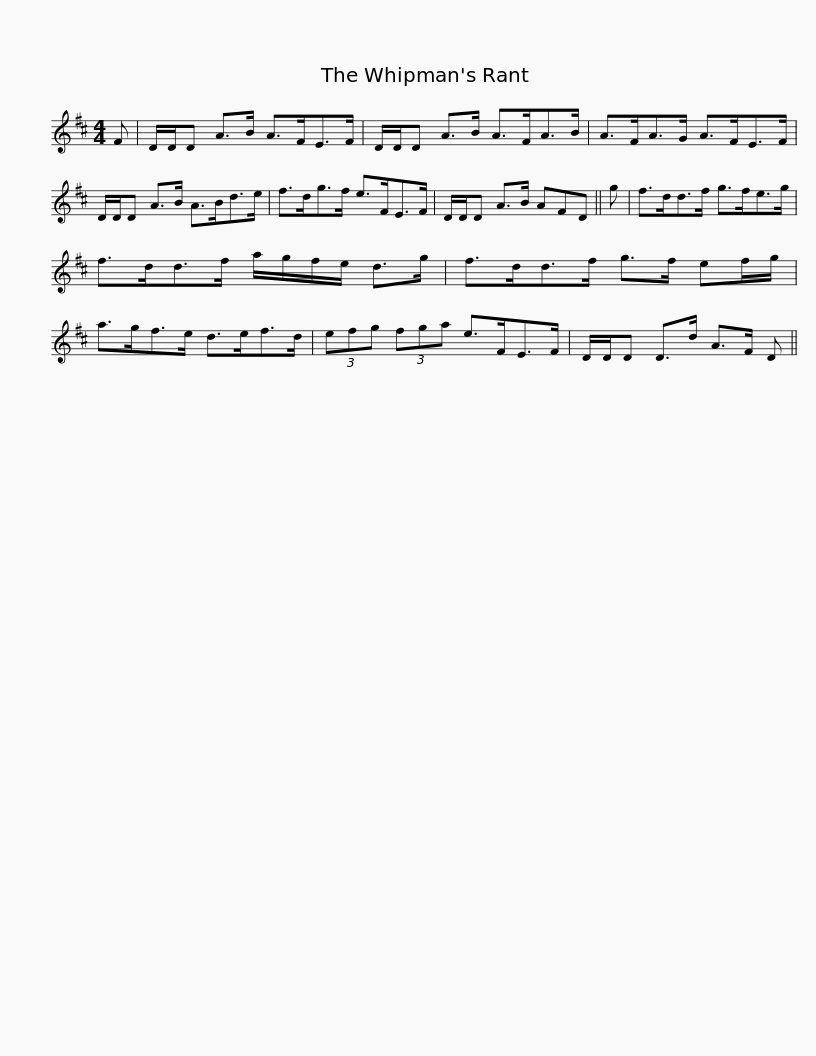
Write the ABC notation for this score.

X:1
L:1/8
M:4/4
I:linebreak $
K:D
V:1 treble
V:1
 F | D/D/D A>B A>FE>F | D/D/D A>B A>FA>B | A>FA>G A>FE>F | D/D/D A>B A>Bd>e |$ %5
 f>dg>f e>FE>F | D/D/D A>B AFD || g | f>dd>f g>fe>g | f>dd>f a/g/f/e/ d>g |$ %10
 f>dd>f g>f ef/g/ | a>gf>e d>ef>d | (3efg (3fga e>FE>F | D/D/D D>d A>F D || %14
